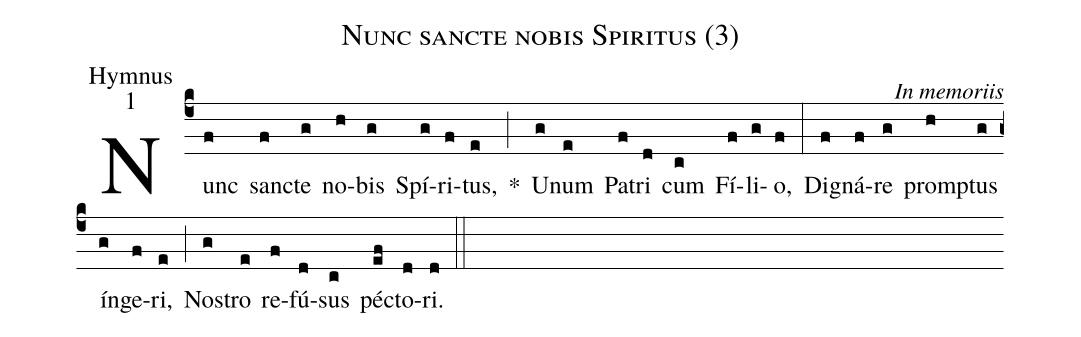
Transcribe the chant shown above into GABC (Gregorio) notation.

name:Nunc sancte nobis Spiritus (3);
office-part:Hymnus;
mode:1;
commentary:In memoriis;
%%
Nunc(c4f) san(f)cte(g) no(h)bis(g) Spí(g)ri(f)tus,(e) *(;)
U(g)num(e) Pa(f)tri(d) cum(c) Fí(f)li(g)o,(f) (:) Dig(f)ná(f)re(g) promp(h)tus(g) ín(g)ge(f)ri,(e) (;)
Nos(g)tro(e) re(f)fú(d)sus(c) péc(ef)to(d)ri.(d) (::)
